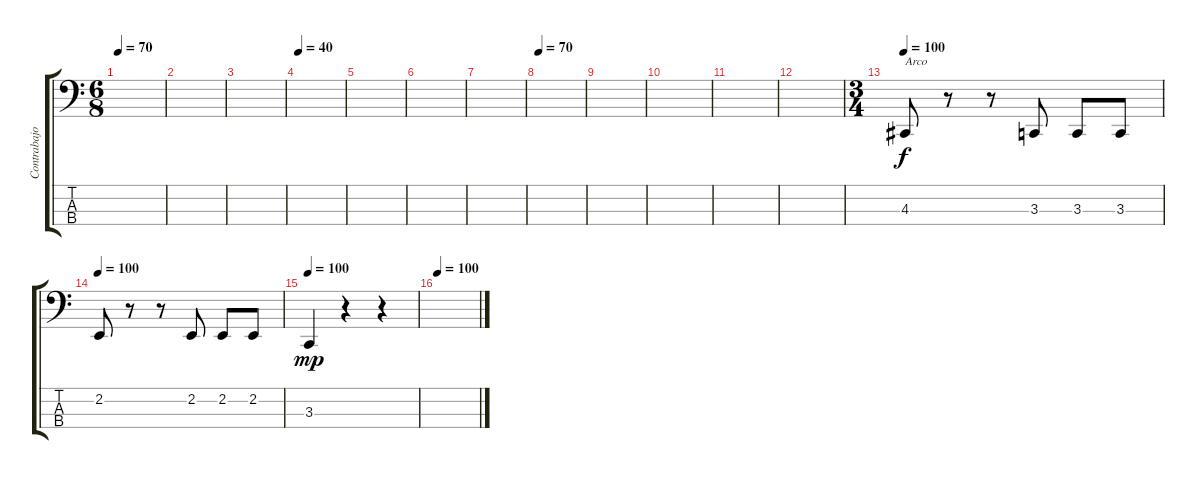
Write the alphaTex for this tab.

\track ("Contrabajo" "Contrabajo") {instrument contrabass}
\staff {score tabs}
\tuning (G1 D1 A0 E0) {hide}
\ts (6 8)
\tempo 70
\clef f4
\ks c
|
|
|
\tempo 40
|
|
|
|
\tempo 70
|
|
|
|
|
\ts (3 4)
\tempo 100
4.3.8{txt "Arco"} r.8 r.8 3.3.8 3.3.8 3.3.8 |
\tempo 100
2.2.8 r.8 r.8 2.2.8 2.2.8 2.2.8 |
\tempo 100
3.3.4{dy mp} r.4 r.4 |
\tempo 100
